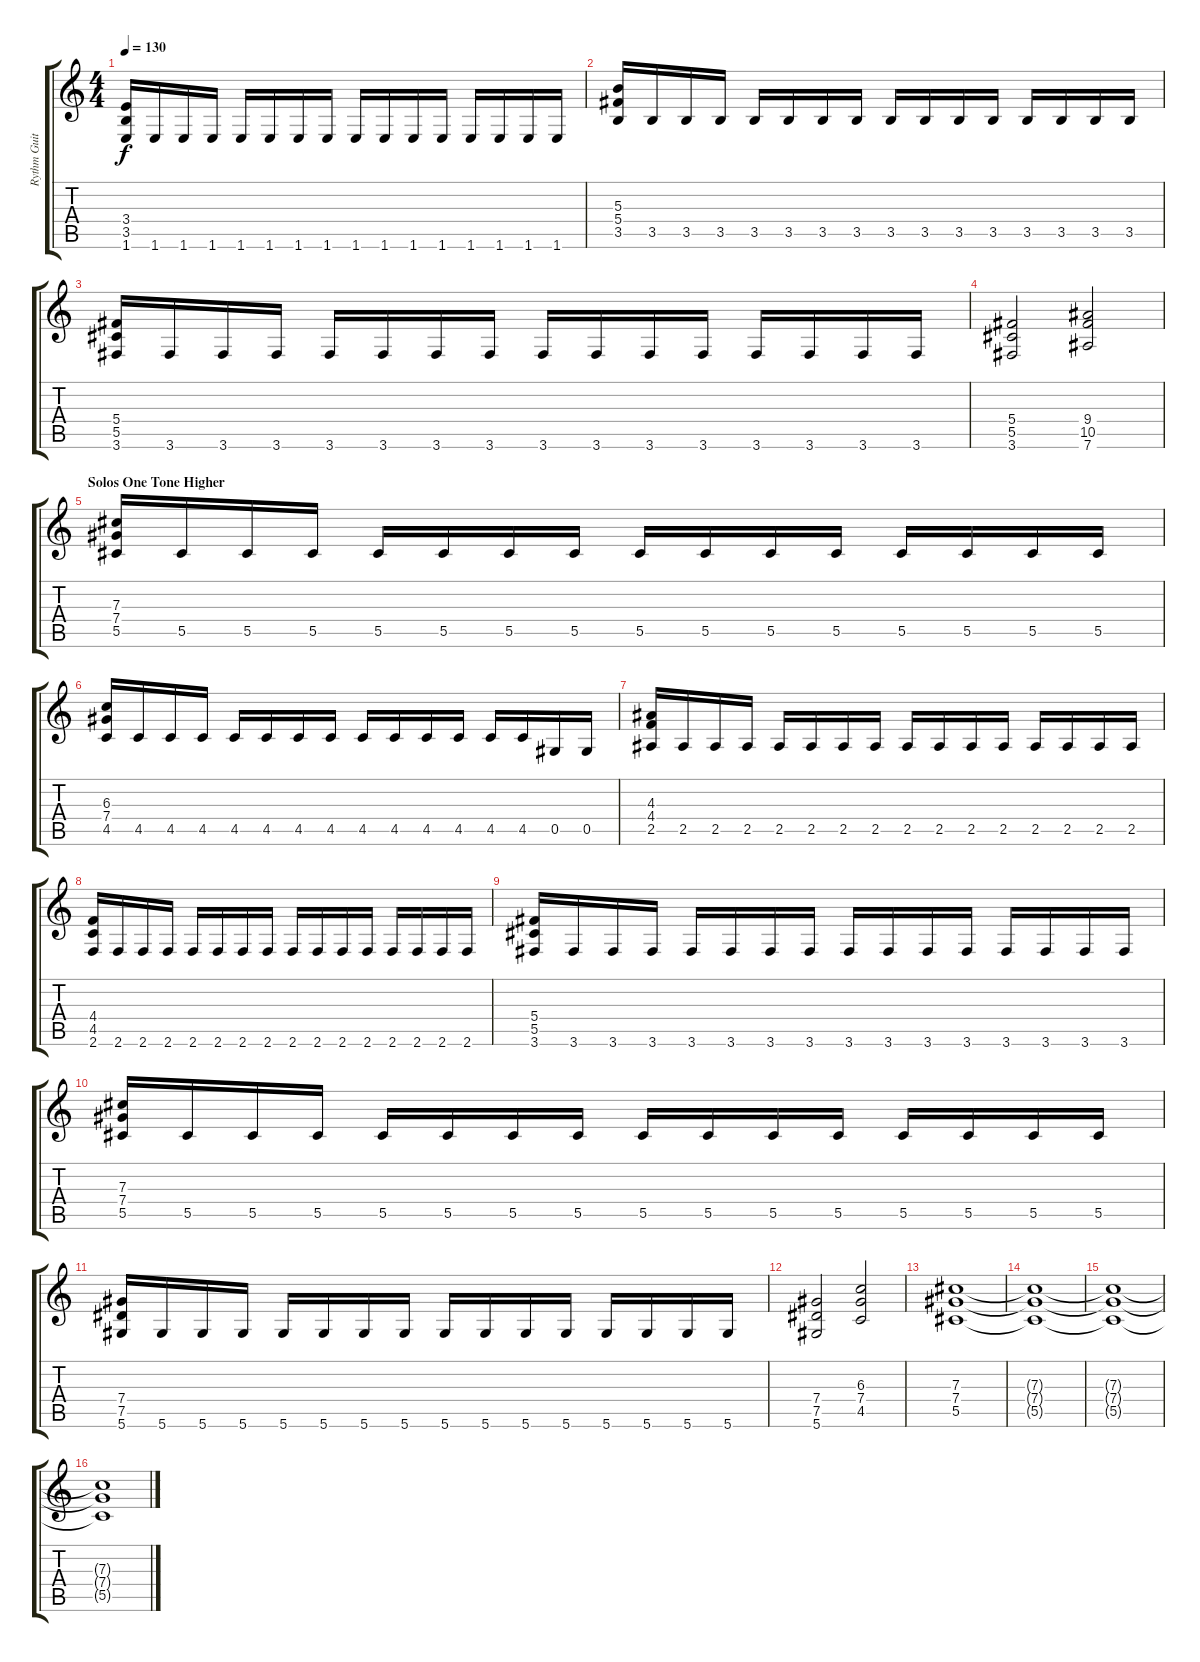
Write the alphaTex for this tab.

\track ("Rythm Guitar" "Rythm Guit") {instrument distortionguitar}
\staff {score tabs}
\tuning (Eb4 Bb3 Gb3 Db3 Ab2 Eb2) {hide}
\ts (4 4)
\tempo 130
\clef g2
\ks c
(3.4 3.5 1.6).16{dy f} 1.6.16 1.6.16 1.6.16 1.6.16 1.6.16 1.6.16 1.6.16 1.6.16 1.6.16 1.6.16 1.6.16 1.6.16 1.6.16 1.6.16 1.6.16 |
(5.3 5.4 3.5).16 3.5.16 3.5.16 3.5.16 3.5.16 3.5.16 3.5.16 3.5.16 3.5.16 3.5.16 3.5.16 3.5.16 3.5.16 3.5.16 3.5.16 3.5.16 |
(5.4 5.5 3.6).16 3.6.16 3.6.16 3.6.16 3.6.16 3.6.16 3.6.16 3.6.16 3.6.16 3.6.16 3.6.16 3.6.16 3.6.16 3.6.16 3.6.16 3.6.16 |
(5.4 5.5 3.6).2 (9.4 10.5 7.6).2 |
\section ("" "Solos One Tone Higher")
(7.3 7.4 5.5).16 5.5.16 5.5.16 5.5.16 5.5.16 5.5.16 5.5.16 5.5.16 5.5.16 5.5.16 5.5.16 5.5.16 5.5.16 5.5.16 5.5.16 5.5.16 |
(6.3 7.4 4.5).16 4.5.16 4.5.16 4.5.16 4.5.16 4.5.16 4.5.16 4.5.16 4.5.16 4.5.16 4.5.16 4.5.16 4.5.16 4.5.16 0.5.16 0.5.16 |
(4.3 4.4 2.5).16 2.5.16 2.5.16 2.5.16 2.5.16 2.5.16 2.5.16 2.5.16 2.5.16 2.5.16 2.5.16 2.5.16 2.5.16 2.5.16 2.5.16 2.5.16 |
(4.4 4.5 2.6).16 2.6.16 2.6.16 2.6.16 2.6.16 2.6.16 2.6.16 2.6.16 2.6.16 2.6.16 2.6.16 2.6.16 2.6.16 2.6.16 2.6.16 2.6.16 |
(5.4 5.5 3.6).16 3.6.16 3.6.16 3.6.16 3.6.16 3.6.16 3.6.16 3.6.16 3.6.16 3.6.16 3.6.16 3.6.16 3.6.16 3.6.16 3.6.16 3.6.16 |
(7.3 7.4 5.5).16 5.5.16 5.5.16 5.5.16 5.5.16 5.5.16 5.5.16 5.5.16 5.5.16 5.5.16 5.5.16 5.5.16 5.5.16 5.5.16 5.5.16 5.5.16 |
(7.4 7.5 5.6).16 5.6.16 5.6.16 5.6.16 5.6.16 5.6.16 5.6.16 5.6.16 5.6.16 5.6.16 5.6.16 5.6.16 5.6.16 5.6.16 5.6.16 5.6.16 |
(7.4 7.5 5.6).2 (6.3 7.4 4.5).2 |
(7.3 7.4 5.5).1 |
(7.3{t} 7.4{t} 5.5{t}).1 |
(7.3{t} 7.4{t} 5.5{t}).1 |
(7.3{t} 7.4{t} 5.5{t}).1
